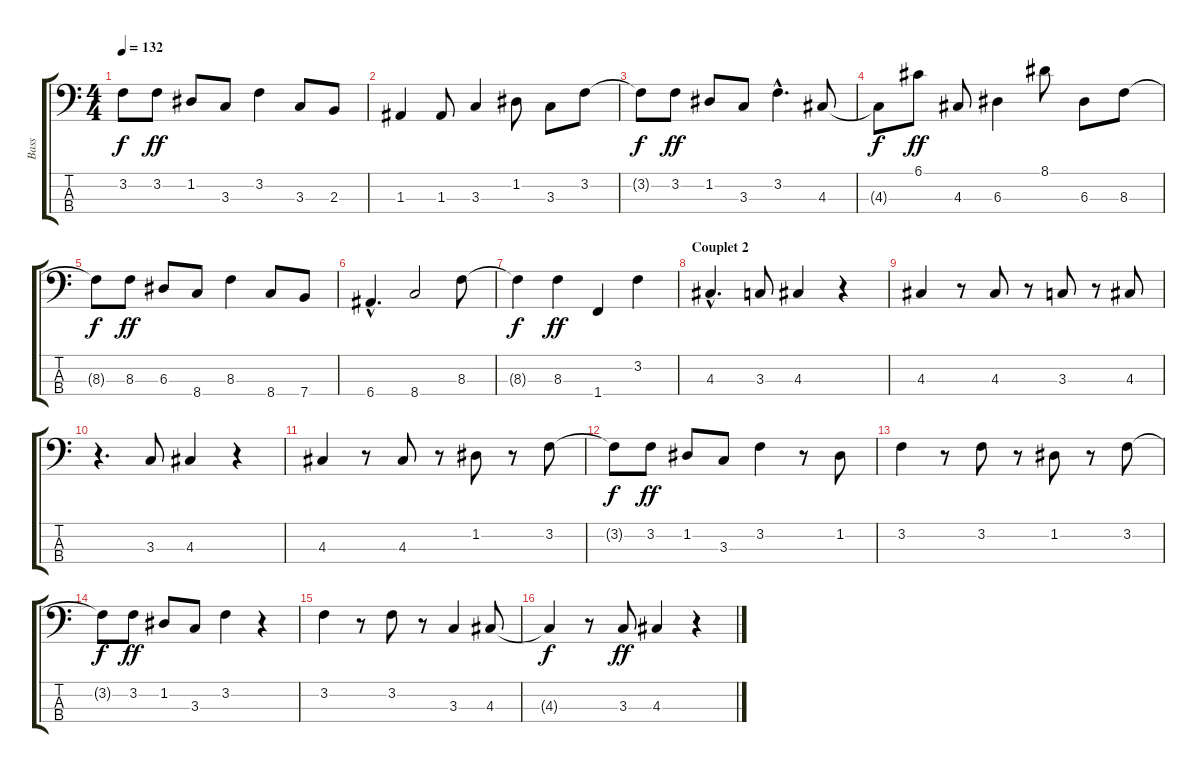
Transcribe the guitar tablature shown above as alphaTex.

\track ("Bass" "Bass") {instrument electricbassfinger}
\staff {score tabs}
\tuning (G2 D2 A1 E1) {hide}
\ts (4 4)
\tempo 132
\clef f4
\ks c
3.2{t}.8{dy f} 3.2.8{dy ff} 1.2.8 3.3.8 3.2.4 3.3.8 2.3.8 |
1.3.4 1.3.8 3.3.4 1.2.8 3.3.8 3.2.8 |
3.2{t}.8{dy f} 3.2.8{dy ff} 1.2.8 3.3.8 3.2{hac}.4{d} 4.3.8 |
4.3{t}.8{dy f} 6.1.8{dy ff} 4.3.8 6.3.4 8.1.8 6.3.8 8.3.8 |
8.3{t}.8{dy f} 8.3.8{dy ff} 6.3.8 8.4.8 8.3.4 8.4.8 7.4.8 |
6.4{hac}.4{d} 8.4.2 8.3.8 |
8.3{t}.4{dy f} 8.3.4{dy ff} 1.4.4 3.2.4 |
\section ("" "Couplet 2")
4.3{hac}.4{d} 3.3.8 4.3.4 r.4 |
4.3.4 r.8 4.3.8 r.8 3.3.8 r.8 4.3.8 |
r.4{d} 3.3.8 4.3.4 r.4 |
4.3.4 r.8 4.3.8 r.8 1.2.8 r.8 3.2.8 |
3.2{t}.8{dy f} 3.2.8{dy ff} 1.2.8 3.3.8 3.2.4 r.8 1.2.8 |
3.2.4 r.8 3.2.8 r.8 1.2.8 r.8 3.2.8 |
3.2{t}.8{dy f} 3.2.8{dy ff} 1.2.8 3.3.8 3.2.4 r.4 |
3.2.4 r.8 3.2.8 r.8 3.3.4 4.3.8 |
4.3{t}.4{dy f} r.8 3.3.8{dy ff} 4.3.4 r.4
